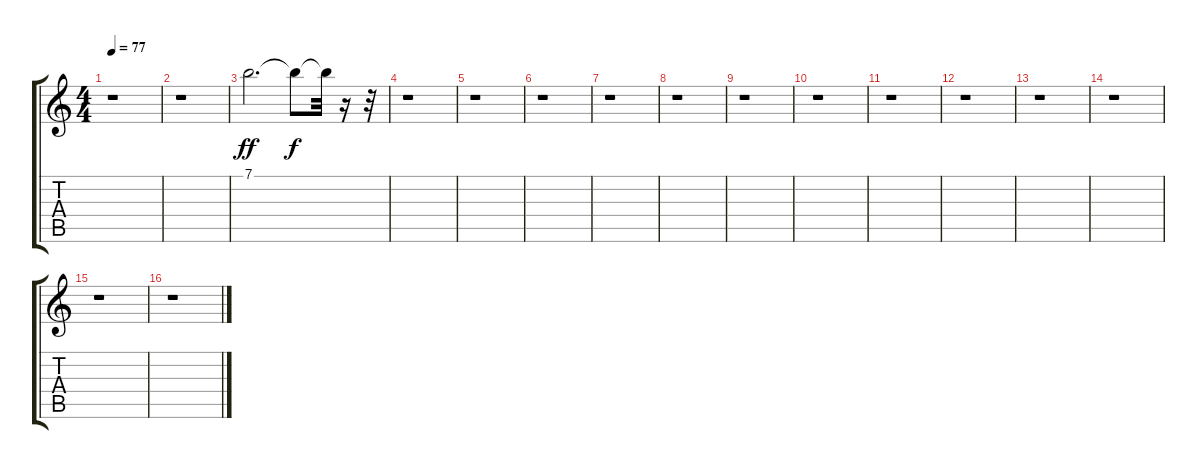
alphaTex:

\track "" {instrument distortionguitar}
\staff {score tabs}
\tuning (E4 B3 G3 D3 A2 E2) {hide}
\ts (4 4)
\tempo 77
\clef g2
\ks c
r.1{dy f} |
r.1 |
7.1.2{d dy ff instrument distortionguitar} 7.1{t}.8{dy f} 7.1{t}.32 r.16 r.32 |
r.1 |
r.1 |
r.1 |
r.1 |
r.1 |
r.1 |
r.1 |
r.1 |
r.1 |
r.1 |
r.1 |
r.1 |
r.1
